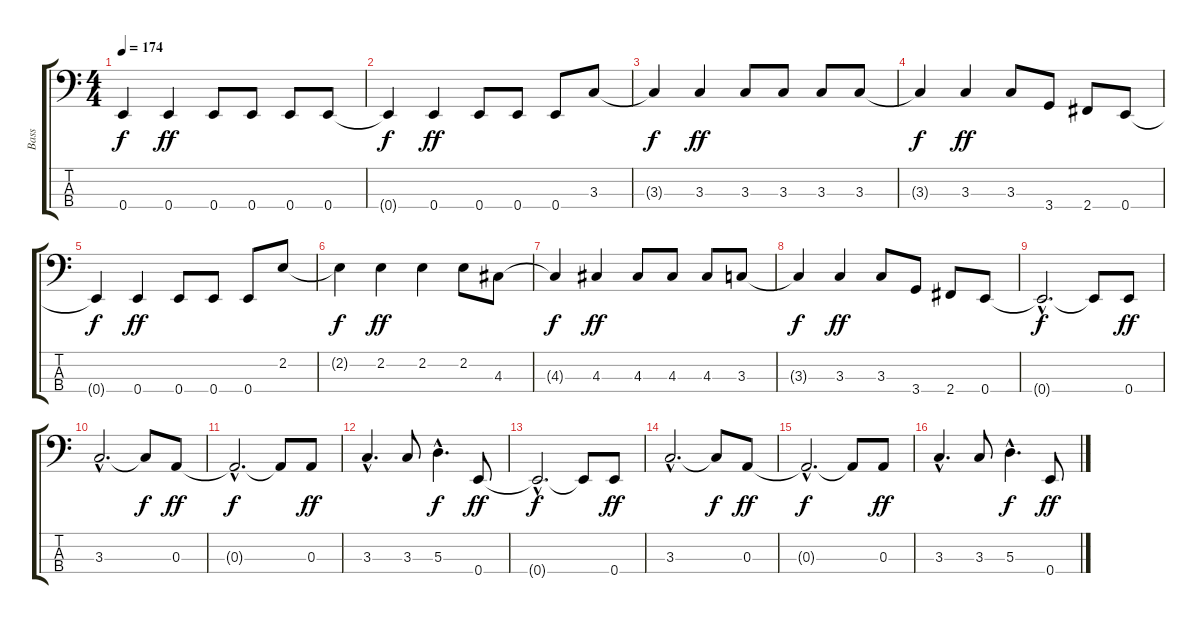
\track ("Bass " "Bass ") {instrument electricbassfinger}
\staff {score tabs}
\tuning (G2 D2 A1 E1) {hide}
\ts (4 4)
\tempo 174
\clef f4
\ks c
0.4{t}.4{dy f} 0.4.4{dy ff} 0.4.8 0.4.8 0.4.8 0.4.8 |
0.4{t}.4{dy f} 0.4.4{dy ff} 0.4.8 0.4.8 0.4.8 3.3.8 |
3.3{t}.4{dy f} 3.3.4{dy ff} 3.3.8 3.3.8 3.3.8 3.3.8 |
3.3{t}.4{dy f} 3.3.4{dy ff} 3.3.8 3.4.8 2.4.8 0.4.8 |
0.4{t}.4{dy f} 0.4.4{dy ff} 0.4.8 0.4.8 0.4.8 2.2.8 |
2.2{t}.4{dy f} 2.2.4{dy ff} 2.2.4 2.2.8 4.3.8 |
4.3{t}.4{dy f} 4.3.4{dy ff} 4.3.8 4.3.8 4.3.8 3.3.8 |
3.3{t}.4{dy f} 3.3.4{dy ff} 3.3.8 3.4.8 2.4.8 0.4.8 |
0.4{hac t}.2{d dy f} 0.4{t}.8 0.4.8{dy ff} |
3.3{hac}.2{d} 3.3{t}.8{dy f} 0.3.8{dy ff} |
0.3{hac t}.2{d dy f} 0.3{t}.8 0.3.8{dy ff} |
3.3{hac}.4{d} 3.3.8 5.3{hac}.4{d dy f} 0.4.8{dy ff} |
0.4{hac t}.2{d dy f} 0.4{t}.8 0.4.8{dy ff} |
3.3{hac}.2{d} 3.3{t}.8{dy f} 0.3.8{dy ff} |
0.3{hac t}.2{d dy f} 0.3{t}.8 0.3.8{dy ff} |
3.3{hac}.4{d} 3.3.8 5.3{hac}.4{d dy f} 0.4.8{dy ff}
